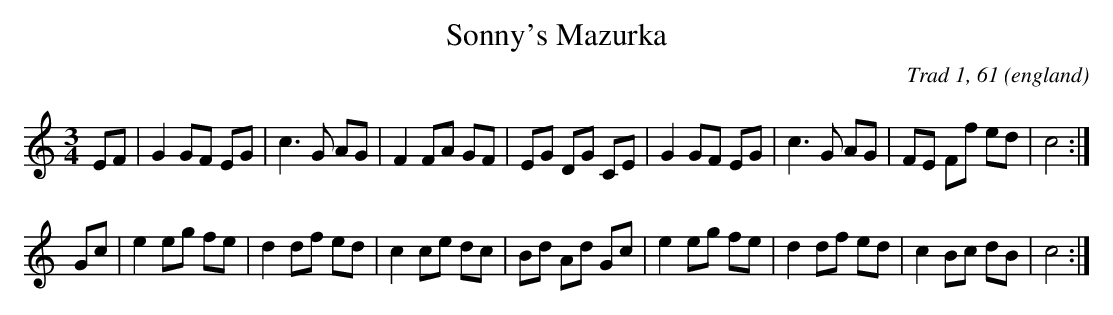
X:1
T:Sonny's Mazurka
O:england
C:Trad 1, 61
M:3/4
L:1/8
K:C
EF|G2 GF EG|c3 G AG|F2 FA GF|EG DG CE|\
G2 GF EG|c3 G AG|FE Ff ed|c4:|
Gc|e2 eg fe|d2 df ed|c2 ce dc|Bd Ad Gc|\
e2 eg fe|d2 df ed|c2 Bc dB|c4:|
